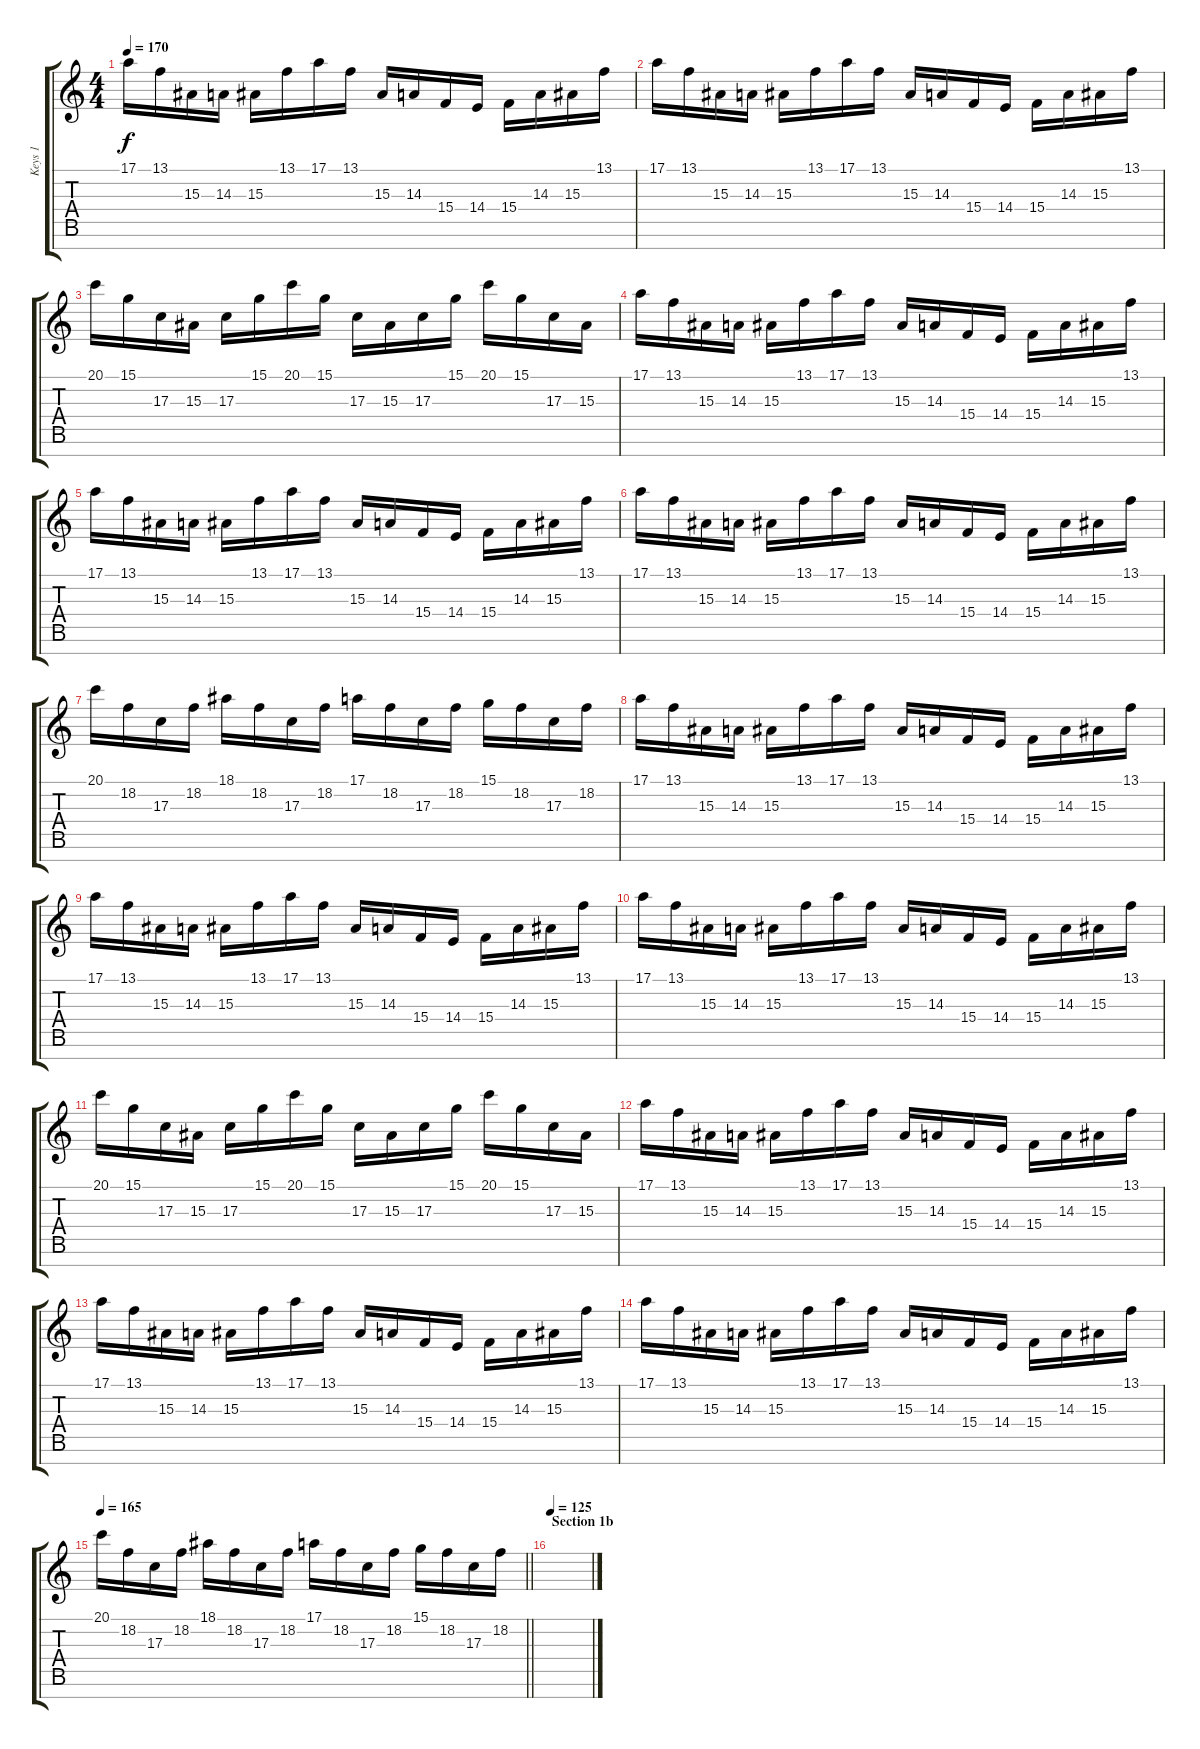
\track ("Keys 1" "Keys 1") {instrument xylophone}
\staff {score tabs}
\tuning (E4 B3 G3 D3 A2 E2 B1) {hide}
\ts (4 4)
\tempo 170
\clef g2
\ks c
17.1.16{dy f} 13.1.16 15.3.16 14.3.16 15.3.16 13.1.16 17.1.16 13.1.16 15.3.16 14.3.16 15.4.16 14.4.16 15.4.16 14.3.16 15.3.16 13.1.16 |
17.1.16 13.1.16 15.3.16 14.3.16 15.3.16 13.1.16 17.1.16 13.1.16 15.3.16 14.3.16 15.4.16 14.4.16 15.4.16 14.3.16 15.3.16 13.1.16 |
20.1.16 15.1.16 17.3.16 15.3.16 17.3.16 15.1.16 20.1.16 15.1.16 17.3.16 15.3.16 17.3.16 15.1.16 20.1.16 15.1.16 17.3.16 15.3.16 |
17.1.16 13.1.16 15.3.16 14.3.16 15.3.16 13.1.16 17.1.16 13.1.16 15.3.16 14.3.16 15.4.16 14.4.16 15.4.16 14.3.16 15.3.16 13.1.16 |
17.1.16 13.1.16 15.3.16 14.3.16 15.3.16 13.1.16 17.1.16 13.1.16 15.3.16 14.3.16 15.4.16 14.4.16 15.4.16 14.3.16 15.3.16 13.1.16 |
17.1.16 13.1.16 15.3.16 14.3.16 15.3.16 13.1.16 17.1.16 13.1.16 15.3.16 14.3.16 15.4.16 14.4.16 15.4.16 14.3.16 15.3.16 13.1.16 |
20.1.16 18.2.16 17.3.16 18.2.16 18.1.16 18.2.16 17.3.16 18.2.16 17.1.16 18.2.16 17.3.16 18.2.16 15.1.16 18.2.16 17.3.16 18.2.16 |
17.1.16 13.1.16 15.3.16 14.3.16 15.3.16 13.1.16 17.1.16 13.1.16 15.3.16 14.3.16 15.4.16 14.4.16 15.4.16 14.3.16 15.3.16 13.1.16 |
17.1.16 13.1.16 15.3.16 14.3.16 15.3.16 13.1.16 17.1.16 13.1.16 15.3.16 14.3.16 15.4.16 14.4.16 15.4.16 14.3.16 15.3.16 13.1.16 |
17.1.16 13.1.16 15.3.16 14.3.16 15.3.16 13.1.16 17.1.16 13.1.16 15.3.16 14.3.16 15.4.16 14.4.16 15.4.16 14.3.16 15.3.16 13.1.16 |
20.1.16 15.1.16 17.3.16 15.3.16 17.3.16 15.1.16 20.1.16 15.1.16 17.3.16 15.3.16 17.3.16 15.1.16 20.1.16 15.1.16 17.3.16 15.3.16 |
17.1.16 13.1.16 15.3.16 14.3.16 15.3.16 13.1.16 17.1.16 13.1.16 15.3.16 14.3.16 15.4.16 14.4.16 15.4.16 14.3.16 15.3.16 13.1.16 |
17.1.16 13.1.16 15.3.16 14.3.16 15.3.16 13.1.16 17.1.16 13.1.16 15.3.16 14.3.16 15.4.16 14.4.16 15.4.16 14.3.16 15.3.16 13.1.16 |
17.1.16 13.1.16 15.3.16 14.3.16 15.3.16 13.1.16 17.1.16 13.1.16 15.3.16 14.3.16 15.4.16 14.4.16 15.4.16 14.3.16 15.3.16 13.1.16 |
\tempo 165
\barLineRight lightlight
20.1.16 18.2.16 17.3.16 18.2.16 18.1.16 18.2.16 17.3.16 18.2.16 17.1.16 18.2.16 17.3.16 18.2.16 15.1.16 18.2.16 17.3.16 18.2.16 |
\section ("" "Section 1b")
\tempo 125
